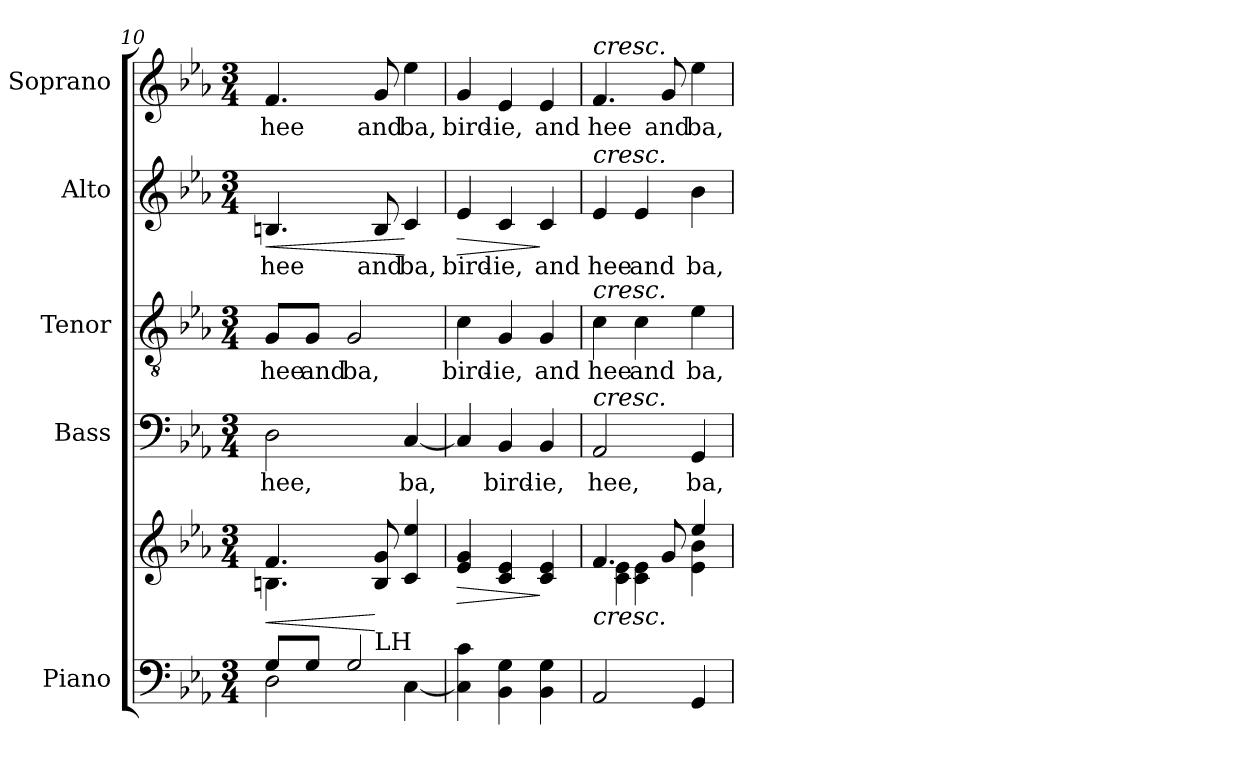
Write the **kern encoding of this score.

**kern	**kern	**dynam	**kern	**text	**kern	**text	**kern	**text	**dynam	**kern	**text
*part5	*part5	*part5	*part4	*part4	*part3	*part3	*part2	*part2	*part2	*part1	*part1
*staff6	*staff5	*staff5/6	*staff4	*staff4	*staff3	*staff3	*staff2	*staff2	*staff2	*staff1	*staff1
*I"Piano	*	*	*I"Bass	*	*I"Tenor	*	*I"Alto	*	*	*I"Soprano	*
*I'Pno.	*	*	*I'B.	*	*I'T.	*	*I'A.	*	*	*I'S.	*
*clefF4	*clefG2	*	*clefF4	*	*clefGv2	*	*clefG2	*	*	*clefG2	*
*	*	*	*	*	*ITrd7c12	*	*	*	*	*	*
*k[b-e-a-]	*k[b-e-a-]	*	*k[b-e-a-]	*	*k[b-e-a-]	*	*k[b-e-a-]	*	*	*k[b-e-a-]	*
*E-:	*E-:	*	*E-:	*	*E-:	*	*E-:	*	*	*E-:	*
*M3/4	*M3/4	*	*M3/4	*	*M3/4	*	*M3/4	*	*	*M3/4	*
=10	=10	=10	=10	=10	=10	=10	=10	=10	=10	=10	=10
*^	*	*	*	*	*	*	*	*	*	*	*
!	!	!	!LO:HP:b	!	!	!	!	!	!	!	!	!
*	*	*^	*	*	*	*	*	*	*	*	*	*
!	!	!	!	!	!	!LO:LY:b:color=#000000	!	!	!	!	!	!	!
!	!	!	!	!	!	!	!	!LO:LY:b:color=#000000	!	!	!	!	!
!	!	!	!	!	!	!	!	!	!	!LO:LY:b:color=#000000	!LO:HP:b	!	!
!	!	!	!	!	!	!	!	!	!	!	!	!	!LO:LY:b:color=#000000
8Gi/L	2Di\	4.fi/	4.Bni\	<	2Di\	hee,	8GGi/L	hee	4.Bni/	hee	<	4.fi/	hee
!	!	!	!	!	!	!	!	!LO:LY:b:color=#000000	!	!	!	!	!
8Gi/J	.	.	.	.	.	.	8GGi/J	and	.	.	.	.	.
!	!	!	!	!	!	!	!	!LO:LY:b:color=#000000	!	!	!	!	!
2Gi/	.	.	.	.	.	.	2GGi/	ba,	.	.	.	.	.
!	!	!	!	!	!	!	!	!	!	!LO:LY:b:color=#000000	!	!	!
!	!	!LO:TX:b:t=LH	!	!	!	!	!	!	!	!	!	!	!
!	!	!	!	!	!	!	!	!	!	!	!	!	!LO:LY:b:color=#000000
.	.	8Bi/ 8gi	4.ryy	[	.	.	.	.	8Bi/	and	.	8gi/	and
!	!	!	!	!	!	!LO:LY:b:color=#000000	!	!	!	!	!	!	!
!	!	!	!	!	!	!	!	!	!	!LO:LY:b:color=#000000	!	!	!
!	!	!	!	!	!	!	!	!	!	!	!	!	!LO:LY:b:color=#000000
.	[<4Ci\	4ci/ 4ee-i	.	.	[<4Ci/	ba,	.	.	4ci/	ba,	[	4ee-i\	ba,
*	*	*v	*v	*	*	*	*	*	*	*	*	*	*
!!LO:PB:g=z
=11	=11	=11	=11	=11	=11	=11	=11	=11	=11	=11	=11	=11
!	!	!	!LO:HP:b	!	!	!	!	!	!	!	!	!
*v	*v	*	*	*	*	*	*	*	*	*	*	*
*^	*	*	*	*	*	*	*	*	*	*	*
!	!	!	!	!	!	!	!LO:LY:b:color=#000000	!	!	!	!	!
*v	*v	*	*	*	*	*	*	*	*	*	*	*
*^	*	*	*	*	*	*	*	*	*	*	*
!	!	!	!	!	!	!	!	!	!LO:LY:b:color=#000000	!LO:HP:b	!	!
*v	*v	*	*	*	*	*	*	*	*	*	*	*
*^	*	*	*	*	*	*	*	*	*	*	*
!	!	!	!	!	!	!	!	!	!	!	!	!LO:LY:b:color=#000000
*v	*v	*	*	*	*	*	*	*	*	*	*	*
4Ci\] 4ci	4e-i/ 4gi	>	4Ci/]	.	4Ci\	bird-	4e-i/	bird-	>	4gi/	bird-
!	!	!	!	!LO:LY:b:color=#000000	!	!	!	!	!	!	!
!	!	!	!	!	!	!LO:LY:b:color=#000000	!	!	!	!	!
!	!	!	!	!	!	!	!	!LO:LY:b:color=#000000	!	!	!
!	!	!	!	!	!	!	!	!	!	!	!LO:LY:b:color=#000000
4BB-i\ 4Gi	4ci/ 4e-i	.	4BB-i/	bird-	4GGi/	-ie,	4ci/	-ie,	.	4e-i/	-ie,
!	!	!	!	!LO:LY:b:color=#000000	!	!	!	!	!	!	!
!	!	!	!	!	!	!LO:LY:b:color=#000000	!	!	!	!	!
!	!	!	!	!	!	!	!	!LO:LY:b:color=#000000	!	!	!
!	!	!	!	!	!	!	!	!	!	!	!LO:LY:b:color=#000000
4BB-i\ 4Gi	4ci/ 4e-i	]	4BB-i/	-ie,	4GGi/	and	4ci/	and	]	4e-i/	and
=12	=12	=12	=12	=12	=12	=12	=12	=12	=12	=12	=12
*	*^	*	*	*	*	*	*	*	*	*	*
!	!	!	!	!	!LO:LY:b:color=#000000	!	!	!	!	!	!	!
!	!	!	!	!	!	!	!LO:LY:b:color=#000000	!	!	!	!	!
!	!	!	!	!	!	!	!	!	!LO:LY:b:color=#000000	!	!	!
!	!	!	!	!	!	!	!	!	!	!	!LO:TX:a:i:t=cresc.	!
!	!	!	!	!	!	!	!	!LO:TX:a:i:t=cresc.	!	!	!	!
!	!	!	!	!	!	!LO:TX:a:i:t=cresc.	!	!	!	!	!	!
!	!	!	!	!LO:TX:a:i:t=cresc.	!	!	!	!	!	!	!	!
!	!LO:TX:b:i:t=cresc.	!	!	!	!	!	!	!	!	!	!	!
!	!	!	!	!	!	!	!	!	!	!	!	!LO:LY:b:color=#000000
2AA-i/	4.fi/	4ci\ 4e-i	.	2AA-i/	hee,	4Ci\	hee	4e-i/	hee	.	4.fi/	hee
!	!	!	!	!	!	!	!LO:LY:b:color=#000000	!	!	!	!	!
!	!	!	!	!	!	!	!	!	!LO:LY:b:color=#000000	!	!	!
.	.	4ci\ 4e-i	.	.	.	4Ci\	and	4e-i/	and	.	.	.
!	!	!	!	!	!	!	!	!	!	!	!	!LO:LY:b:color=#000000
.	8gi/	.	.	.	.	.	.	.	.	.	8gi/	and
!	!	!	!	!	!LO:LY:b:color=#000000	!	!	!	!	!	!	!
!	!	!	!	!	!	!	!LO:LY:b:color=#000000	!	!	!	!	!
!	!	!	!	!	!	!	!	!	!LO:LY:b:color=#000000	!	!	!
!	!	!	!	!	!	!	!	!	!	!	!	!LO:LY:b:color=#000000
4GGi/	4ee-i/	4e-i\ 4b-i	.	4GGi/	ba,	4E-i\	ba,	4b-i\	ba,	.	4ee-i\	ba,
*	*v	*v	*	*	*	*	*	*	*	*	*	*
=	=	=	=	=	=	=	=	=	=	=	=
*-	*-	*-	*-	*-	*-	*-	*-	*-	*-	*-	*-
